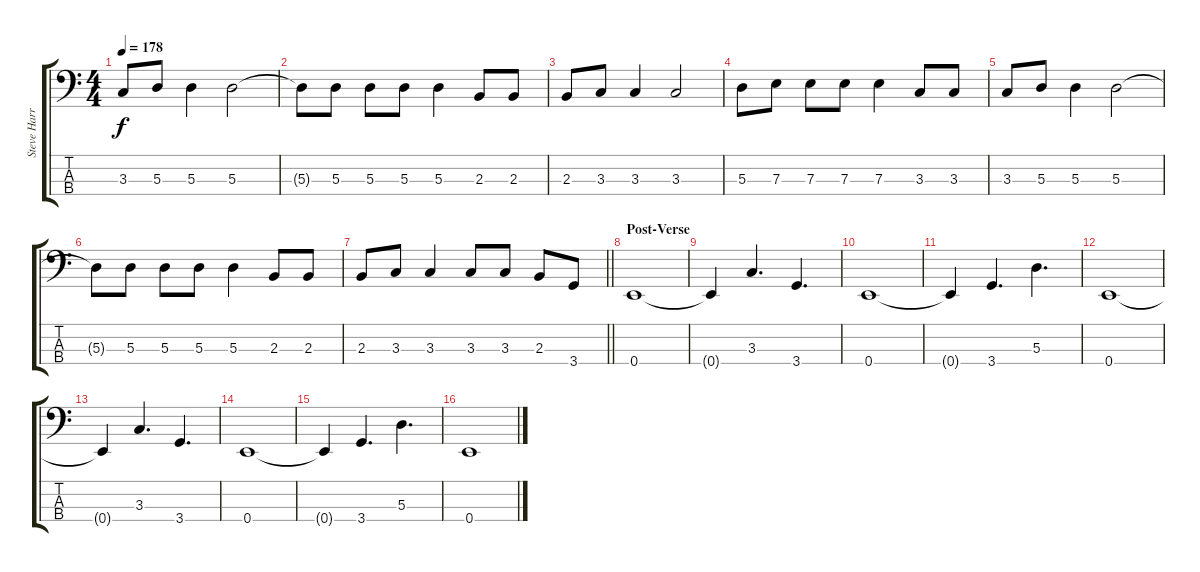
\track ("Steve Harris" "Steve Harr") {instrument electricbassfinger}
\staff {score tabs}
\tuning (G2 D2 A1 E1) {hide}
\ts (4 4)
\tempo 178
\clef f4
\ks c
3.3.8{dy f} 5.3.8 5.3.4 5.3.2 |
5.3{t}.8 5.3.8 5.3.8 5.3.8 5.3.4 2.3.8 2.3.8 |
2.3.8 3.3.8 3.3.4 3.3.2 |
5.3.8 7.3.8 7.3.8 7.3.8 7.3.4 3.3.8 3.3.8 |
3.3.8 5.3.8 5.3.4 5.3.2 |
5.3{t}.8 5.3.8 5.3.8 5.3.8 5.3.4 2.3.8 2.3.8 |
\barLineRight lightlight
2.3.8 3.3.8 3.3.4 3.3.8 3.3.8 2.3.8 3.4.8 |
\section ("" "Post-Verse")
0.4.1 |
0.4{t}.4 3.3.4{d} 3.4.4{d} |
0.4.1 |
0.4{t}.4 3.4.4{d} 5.3.4{d} |
0.4.1 |
0.4{t}.4 3.3.4{d} 3.4.4{d} |
0.4.1 |
0.4{t}.4 3.4.4{d} 5.3.4{d} |
0.4.1
